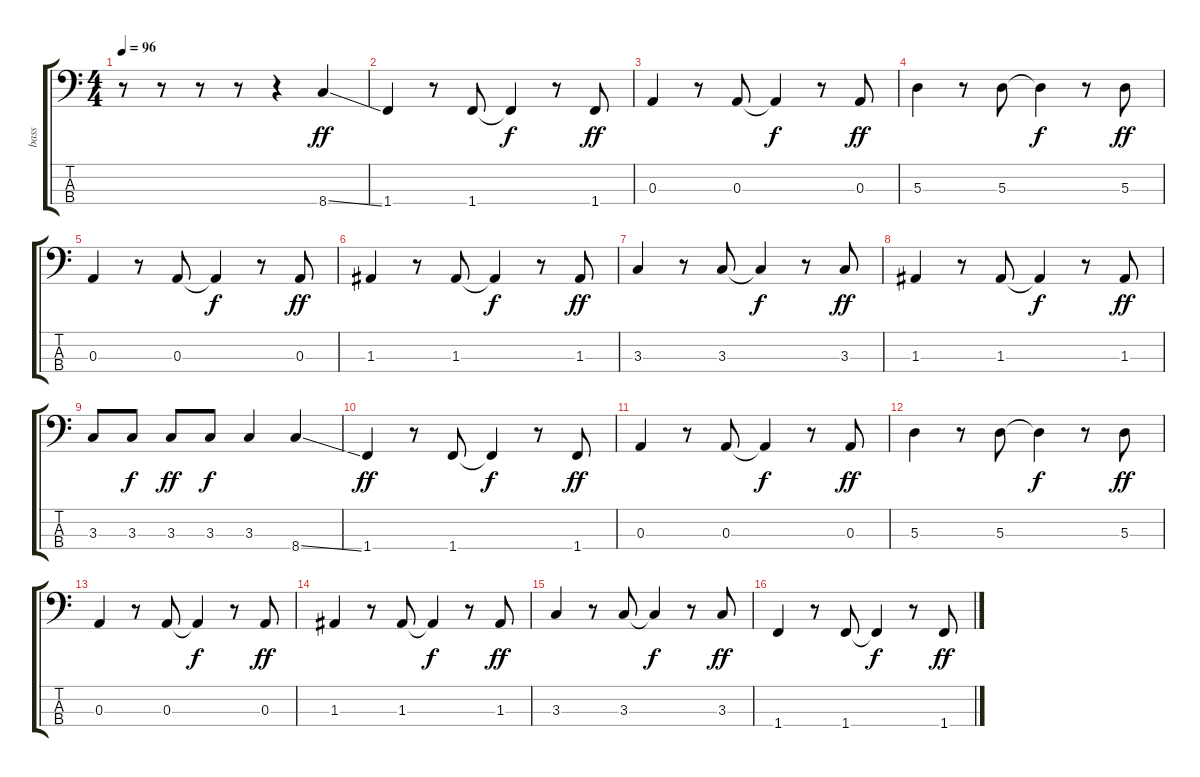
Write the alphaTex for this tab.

\track ("bass" "bass") {instrument electricbassfinger}
\staff {score tabs}
\tuning (G2 D2 A1 E1) {hide}
\ts (4 4)
\tempo 96
\clef f4
\ks c
r.8{dy ff} r.8 r.8 r.8 r.4 8.4{ss}.4 |
1.4.4 r.8 1.4.8 1.4{t}.4{dy f} r.8 1.4.8{dy ff} |
0.3.4 r.8 0.3.8 0.3{t}.4{dy f} r.8 0.3.8{dy ff} |
5.3.4 r.8 5.3.8 5.3{t}.4{dy f} r.8 5.3.8{dy ff} |
0.3.4 r.8 0.3.8 0.3{t}.4{dy f} r.8 0.3.8{dy ff} |
1.3.4 r.8 1.3.8 1.3{t}.4{dy f} r.8 1.3.8{dy ff} |
3.3.4 r.8 3.3.8 3.3{t}.4{dy f} r.8 3.3.8{dy ff} |
1.3.4 r.8 1.3.8 1.3{t}.4{dy f} r.8 1.3.8{dy ff} |
3.3.8 3.3.8{dy f} 3.3.8{dy ff} 3.3.8{dy f} 3.3.4 8.4{ss}.4 |
1.4.4{dy ff} r.8 1.4.8 1.4{t}.4{dy f} r.8 1.4.8{dy ff} |
0.3.4 r.8 0.3.8 0.3{t}.4{dy f} r.8 0.3.8{dy ff} |
5.3.4 r.8 5.3.8 5.3{t}.4{dy f} r.8 5.3.8{dy ff} |
0.3.4 r.8 0.3.8 0.3{t}.4{dy f} r.8 0.3.8{dy ff} |
1.3.4 r.8 1.3.8 1.3{t}.4{dy f} r.8 1.3.8{dy ff} |
3.3.4 r.8 3.3.8 3.3{t}.4{dy f} r.8 3.3.8{dy ff} |
1.4.4 r.8 1.4.8 1.4{t}.4{dy f} r.8 1.4.8{dy ff}
